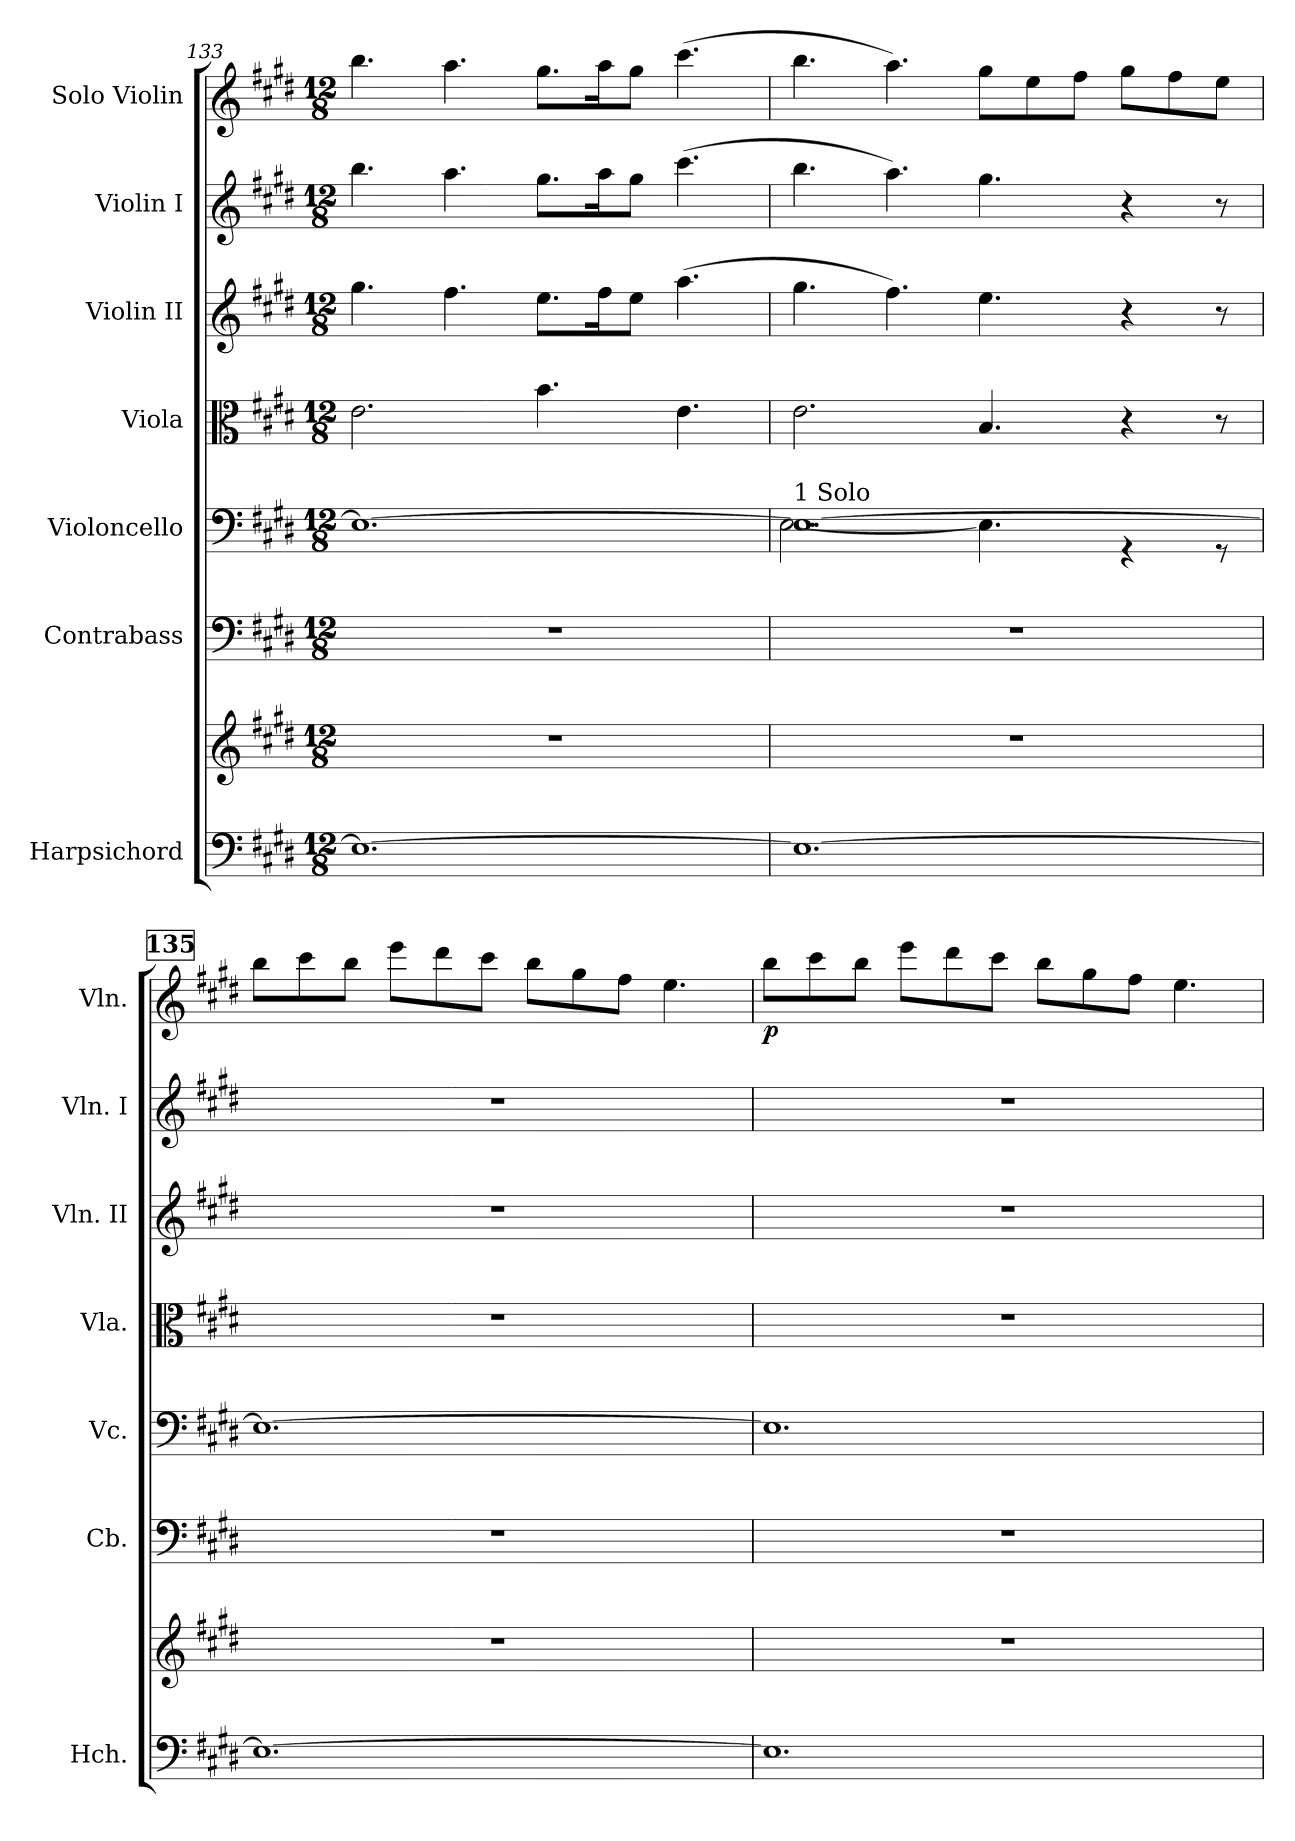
**kern	**kern	**kern	**kern	**kern	**kern	**kern	**kern	**dynam
*part7	*part7	*part6	*part5	*part4	*part3	*part2	*part1	*part1
*staff8	*staff7	*staff6	*staff5	*staff4	*staff3	*staff2	*staff1	*staff1
*I"Harpsichord	*	*I"Contrabass	*I"Violoncello	*I"Viola	*I"Violin II	*I"Violin I	*I"Solo Violin	*
*I'Hch.	*	*I'Cb.	*I'Vc.	*I'Vla.	*I'Vln. II	*I'Vln. I	*I'Vln.	*
*clefF4	*clefG2	*clefF4	*clefF4	*clefC3	*clefG2	*clefG2	*clefG2	*
*	*	*ITrd7c12	*	*	*	*	*	*
*k[f#c#g#d#]	*k[f#c#g#d#]	*k[f#c#g#d#]	*k[f#c#g#d#]	*k[f#c#g#d#]	*k[f#c#g#d#]	*k[f#c#g#d#]	*k[f#c#g#d#]	*
*M12/8	*M12/8	*M12/8	*M12/8	*M12/8	*M12/8	*M12/8	*M12/8	*
=133	=133	=133	=133	=133	=133	=133	=133	=133
1.E_	1.r	1.r	1.E_	2.e\	4.gg#\	4.bb\	4.bb\	.
.	.	.	.	.	4.ff#\	4.aa\	4.aa\	.
.	.	.	.	4.b\	8.ee\L	8.gg#\L	8.gg#\L	.
.	.	.	.	.	16ff#\K	16aa\K	16aa\K	.
.	.	.	.	.	8ee\J	8gg#\J	8gg#\J	.
.	.	.	.	4.e\	(>4.aa\	(>4.ccc#\	(>4.ccc#\	.
!!LO:PB:g=z
=134	=134	=134	=134	=134	=134	=134	=134	=134
*	*	*	*^	*	*	*	*	*
!	!	!	!LO:TX:a:t=1 Solo	!	!	!	!	!	!
1.E_	1.r	1.r	1.E_	[2.E\	2.e\	4.gg#\	4.bb\	4.bb\	.
.	.	.	.	.	.	4.ff#\)	4.aa\)	4.aa\)	.
.	.	.	.	4.E\]	4.B/	4.ee\	4.gg#\	8gg#\L	.
.	.	.	.	.	.	.	.	8ee\	.
.	.	.	.	.	.	.	.	8ff#\J	.
.	.	.	.	4r	4r	4r	4r	8gg#\L	.
.	.	.	.	.	.	.	.	8ff#\	.
.	.	.	.	8r	8r	8r	8r	8ee\J	.
*	*	*	*v	*v	*	*	*	*	*
!!LO:REH:place=s1:a:B:fs=14:t=135
=135	=135	=135	=135	=135	=135	=135	=135	=135
1.E_	1.r	1.r	1.E_	1.r	1.r	1.r	8bb\L	.
.	.	.	.	.	.	.	8ccc#\	.
.	.	.	.	.	.	.	8bb\J	.
.	.	.	.	.	.	.	8eee\L	.
.	.	.	.	.	.	.	8ddd#\	.
.	.	.	.	.	.	.	8ccc#\J	.
.	.	.	.	.	.	.	8bb\L	.
.	.	.	.	.	.	.	8gg#\	.
.	.	.	.	.	.	.	8ff#\J	.
.	.	.	.	.	.	.	4.ee\	.
=136	=136	=136	=136	=136	=136	=136	=136	=136
!	!	!	!	!	!	!	!	!LO:DY:b
1.E]	1.r	1.r	1.E]	1.r	1.r	1.r	8bb\L	p
.	.	.	.	.	.	.	8ccc#\	.
.	.	.	.	.	.	.	8bb\J	.
.	.	.	.	.	.	.	8eee\L	.
.	.	.	.	.	.	.	8ddd#\	.
.	.	.	.	.	.	.	8ccc#\J	.
.	.	.	.	.	.	.	8bb\L	.
.	.	.	.	.	.	.	8gg#\	.
.	.	.	.	.	.	.	8ff#\J	.
.	.	.	.	.	.	.	4.ee\	.
=	=	=	=	=	=	=	=	=
*-	*-	*-	*-	*-	*-	*-	*-	*-
